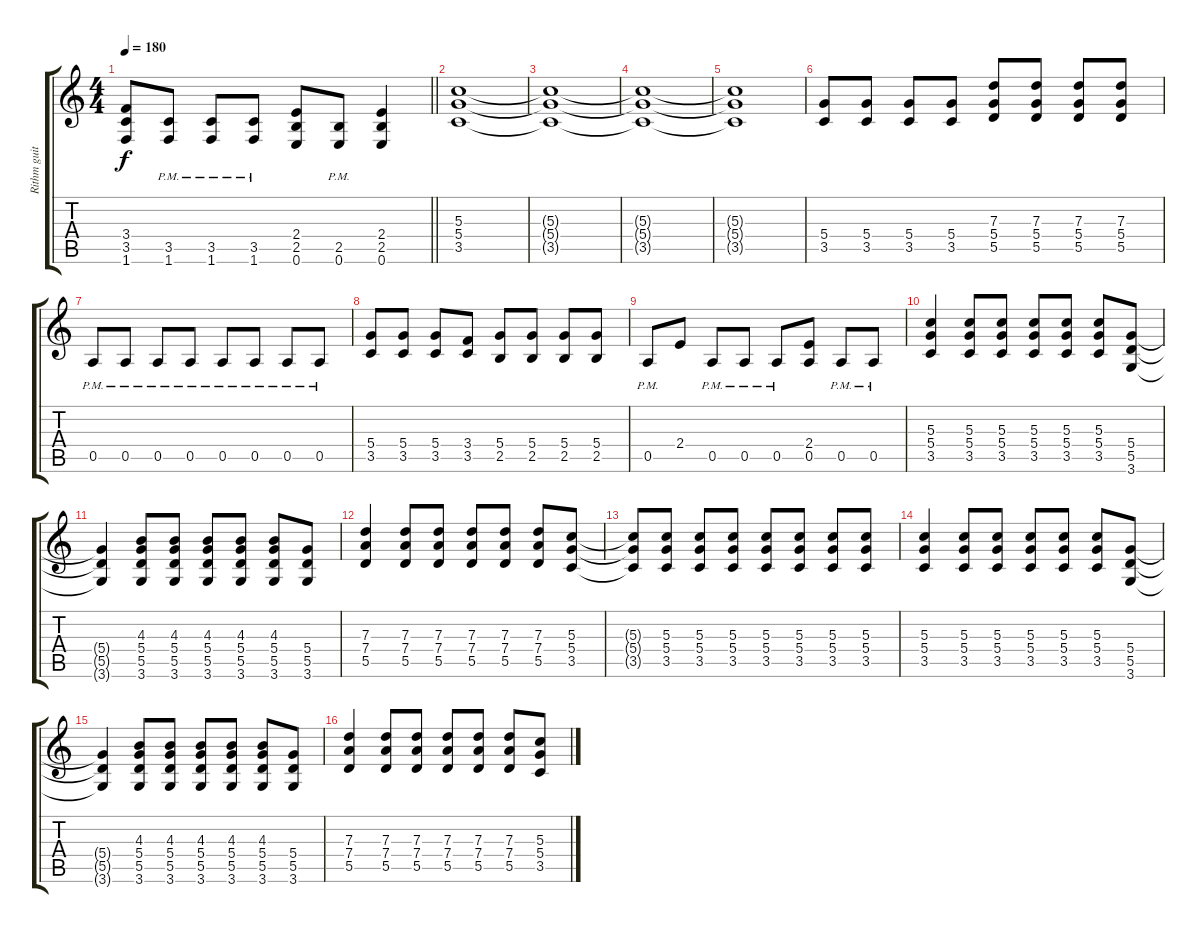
\track ("Rithm guitar" "Rithm guit") {instrument overdrivenguitar}
\staff {score tabs}
\tuning (E4 B3 G3 D3 A2 E2) {hide}
\ts (4 4)
\tempo 180
\clef g2
\barLineRight lightlight
\ks c
(3.4{t} 3.5{t} 1.6{t}).8{dy f} (3.5{pm} 1.6{pm}).8 (3.5{pm} 1.6{pm}).8 (3.5{pm} 1.6{pm}).8 (2.4 2.5 0.6).8 (2.5{pm} 0.6{pm}).8 (2.4 2.5 0.6).4 |
(5.3 5.4 3.5).1 |
(5.3{t} 5.4{t} 3.5{t}).1 |
(5.3{t} 5.4{t} 3.5{t}).1 |
(5.3{t} 5.4{t} 3.5{t}).1 |
(5.4 3.5).8 (5.4 3.5).8 (5.4 3.5).8 (5.4 3.5).8 (7.3 5.4 5.5).8 (7.3 5.4 5.5).8 (7.3 5.4 5.5).8 (7.3 5.4 5.5).8 |
0.5{pm}.8 0.5{pm}.8 0.5{pm}.8 0.5{pm}.8 0.5{pm}.8 0.5{pm}.8 0.5{pm}.8 0.5{pm}.8 |
(5.4 3.5).8 (5.4 3.5).8 (5.4 3.5).8 (3.4 3.5).8 (5.4 2.5).8 (5.4 2.5).8 (5.4 2.5).8 (5.4 2.5).8 |
0.5{pm}.8 2.4.8 0.5{pm}.8 0.5{pm}.8 0.5{pm}.8 (2.4 0.5).8 0.5{pm}.8 0.5{pm}.8 |
(5.3 5.4 3.5).4 (5.3 5.4 3.5).8 (5.3 5.4 3.5).8 (5.3 5.4 3.5).8 (5.3 5.4 3.5).8 (5.3 5.4 3.5).8 (5.4 5.5 3.6).8 |
(5.4{t} 5.5{t} 3.6{t}).4 (4.3 5.4 5.5 3.6).8 (4.3 5.4 5.5 3.6).8 (4.3 5.4 5.5 3.6).8 (4.3 5.4 5.5 3.6).8 (4.3 5.4 5.5 3.6).8 (5.4 5.5 3.6).8 |
(7.3 7.4 5.5).4 (7.3 7.4 5.5).8 (7.3 7.4 5.5).8 (7.3 7.4 5.5).8 (7.3 7.4 5.5).8 (7.3 7.4 5.5).8 (5.3 5.4 3.5).8 |
(5.3{t} 5.4{t} 3.5{t}).8 (5.3 5.4 3.5).8 (5.3 5.4 3.5).8 (5.3 5.4 3.5).8 (5.3 5.4 3.5).8 (5.3 5.4 3.5).8 (5.3 5.4 3.5).8 (5.3 5.4 3.5).8 |
(5.3 5.4 3.5).4 (5.3 5.4 3.5).8 (5.3 5.4 3.5).8 (5.3 5.4 3.5).8 (5.3 5.4 3.5).8 (5.3 5.4 3.5).8 (5.4 5.5 3.6).8 |
(5.4{t} 5.5{t} 3.6{t}).4 (4.3 5.4 5.5 3.6).8 (4.3 5.4 5.5 3.6).8 (4.3 5.4 5.5 3.6).8 (4.3 5.4 5.5 3.6).8 (4.3 5.4 5.5 3.6).8 (5.4 5.5 3.6).8 |
(7.3 7.4 5.5).4 (7.3 7.4 5.5).8 (7.3 7.4 5.5).8 (7.3 7.4 5.5).8 (7.3 7.4 5.5).8 (7.3 7.4 5.5).8 (5.3 5.4 3.5).8
